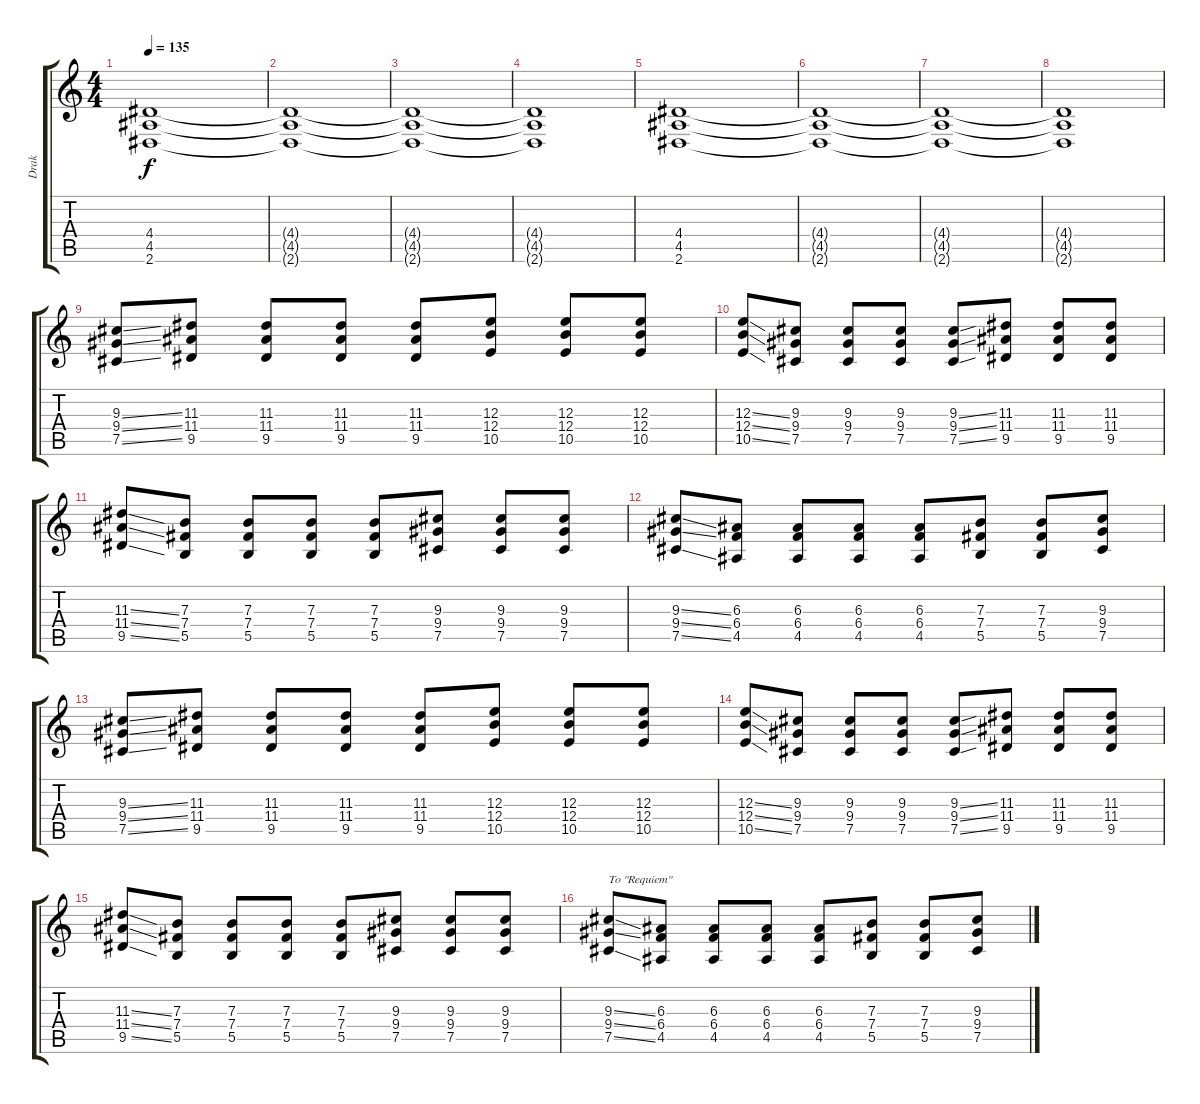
\track ("Drak" "Drak") {instrument distortionguitar}
\staff {score tabs}
\tuning (Db4 Ab3 E3 B2 Gb2 Db2) {hide}
\ts (4 4)
\tempo 135
\clef g2
\ks c
(4.4 4.5 2.6).1{dy f} |
(4.4{t} 4.5{t} 2.6{t}).1 |
(4.4{t} 4.5{t} 2.6{t}).1 |
(4.4{t} 4.5{t} 2.6{t}).1 |
(4.4 4.5 2.6).1 |
(4.4{t} 4.5{t} 2.6{t}).1 |
(4.4{t} 4.5{t} 2.6{t}).1 |
(4.4{t} 4.5{t} 2.6{t}).1 |
(9.3{ss} 9.4{ss} 7.5{ss}).8 (11.3 11.4 9.5).8 (11.3 11.4 9.5).8 (11.3 11.4 9.5).8 (11.3 11.4 9.5).8 (12.3 12.4 10.5).8 (12.3 12.4 10.5).8 (12.3 12.4 10.5).8 |
(12.3{ss} 12.4{ss} 10.5{ss}).8 (9.3 9.4 7.5).8 (9.3 9.4 7.5).8 (9.3 9.4 7.5).8 (9.3{ss} 9.4{ss} 7.5{ss}).8 (11.3 11.4 9.5).8 (11.3 11.4 9.5).8 (11.3 11.4 9.5).8 |
(11.3{ss} 11.4{ss} 9.5{ss}).8 (7.3 7.4 5.5).8 (7.3 7.4 5.5).8 (7.3 7.4 5.5).8 (7.3 7.4 5.5).8 (9.3 9.4 7.5).8 (9.3 9.4 7.5).8 (9.3 9.4 7.5).8 |
(9.3{ss} 9.4{ss} 7.5{ss}).8 (6.3 6.4 4.5).8 (6.3 6.4 4.5).8 (6.3 6.4 4.5).8 (6.3 6.4 4.5).8 (7.3 7.4 5.5).8 (7.3 7.4 5.5).8 (9.3 9.4 7.5).8 |
(9.3{ss} 9.4{ss} 7.5{ss}).8 (11.3 11.4 9.5).8 (11.3 11.4 9.5).8 (11.3 11.4 9.5).8 (11.3 11.4 9.5).8 (12.3 12.4 10.5).8 (12.3 12.4 10.5).8 (12.3 12.4 10.5).8 |
(12.3{ss} 12.4{ss} 10.5{ss}).8 (9.3 9.4 7.5).8 (9.3 9.4 7.5).8 (9.3 9.4 7.5).8 (9.3{ss} 9.4{ss} 7.5{ss}).8 (11.3 11.4 9.5).8 (11.3 11.4 9.5).8 (11.3 11.4 9.5).8 |
(11.3{ss} 11.4{ss} 9.5{ss}).8 (7.3 7.4 5.5).8 (7.3 7.4 5.5).8 (7.3 7.4 5.5).8 (7.3 7.4 5.5).8 (9.3 9.4 7.5).8 (9.3 9.4 7.5).8 (9.3 9.4 7.5).8 |
(9.3{ss} 9.4{ss} 7.5{ss}).8{txt "To \"Requiem\""} (6.3 6.4 4.5).8 (6.3 6.4 4.5).8 (6.3 6.4 4.5).8 (6.3 6.4 4.5).8 (7.3 7.4 5.5).8 (7.3 7.4 5.5).8 (9.3 9.4 7.5).8
